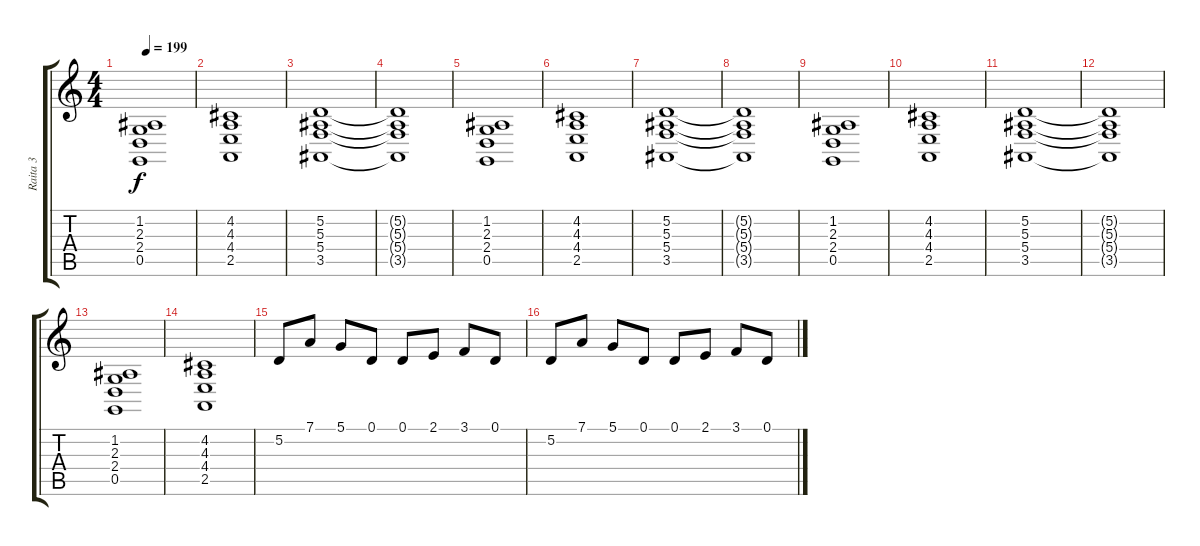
\track ("Raita 3" "Raita 3") {instrument stringensemble1}
\staff {score tabs}
\tuning (D4 A3 F3 C3 G2 D2) {hide}
\ts (4 4)
\tempo 199
\clef g2
\ks c
(1.2 2.3 2.4 0.5).1{dy f} |
(4.2 4.3 4.4 2.5).1 |
(5.2 5.3 5.4 3.5).1 |
(5.2{t} 5.3{t} 5.4{t} 3.5{t}).1 |
(1.2 2.3 2.4 0.5).1 |
(4.2 4.3 4.4 2.5).1 |
(5.2 5.3 5.4 3.5).1 |
(5.2{t} 5.3{t} 5.4{t} 3.5{t}).1 |
(1.2 2.3 2.4 0.5).1 |
(4.2 4.3 4.4 2.5).1 |
(5.2 5.3 5.4 3.5).1 |
(5.2{t} 5.3{t} 5.4{t} 3.5{t}).1 |
(1.2 2.3 2.4 0.5).1 |
(4.2 4.3 4.4 2.5).1 |
5.2.8 7.1.8 5.1.8 0.1.8 0.1.8 2.1.8 3.1.8 0.1.8 |
5.2.8 7.1.8 5.1.8 0.1.8 0.1.8 2.1.8 3.1.8 0.1.8
